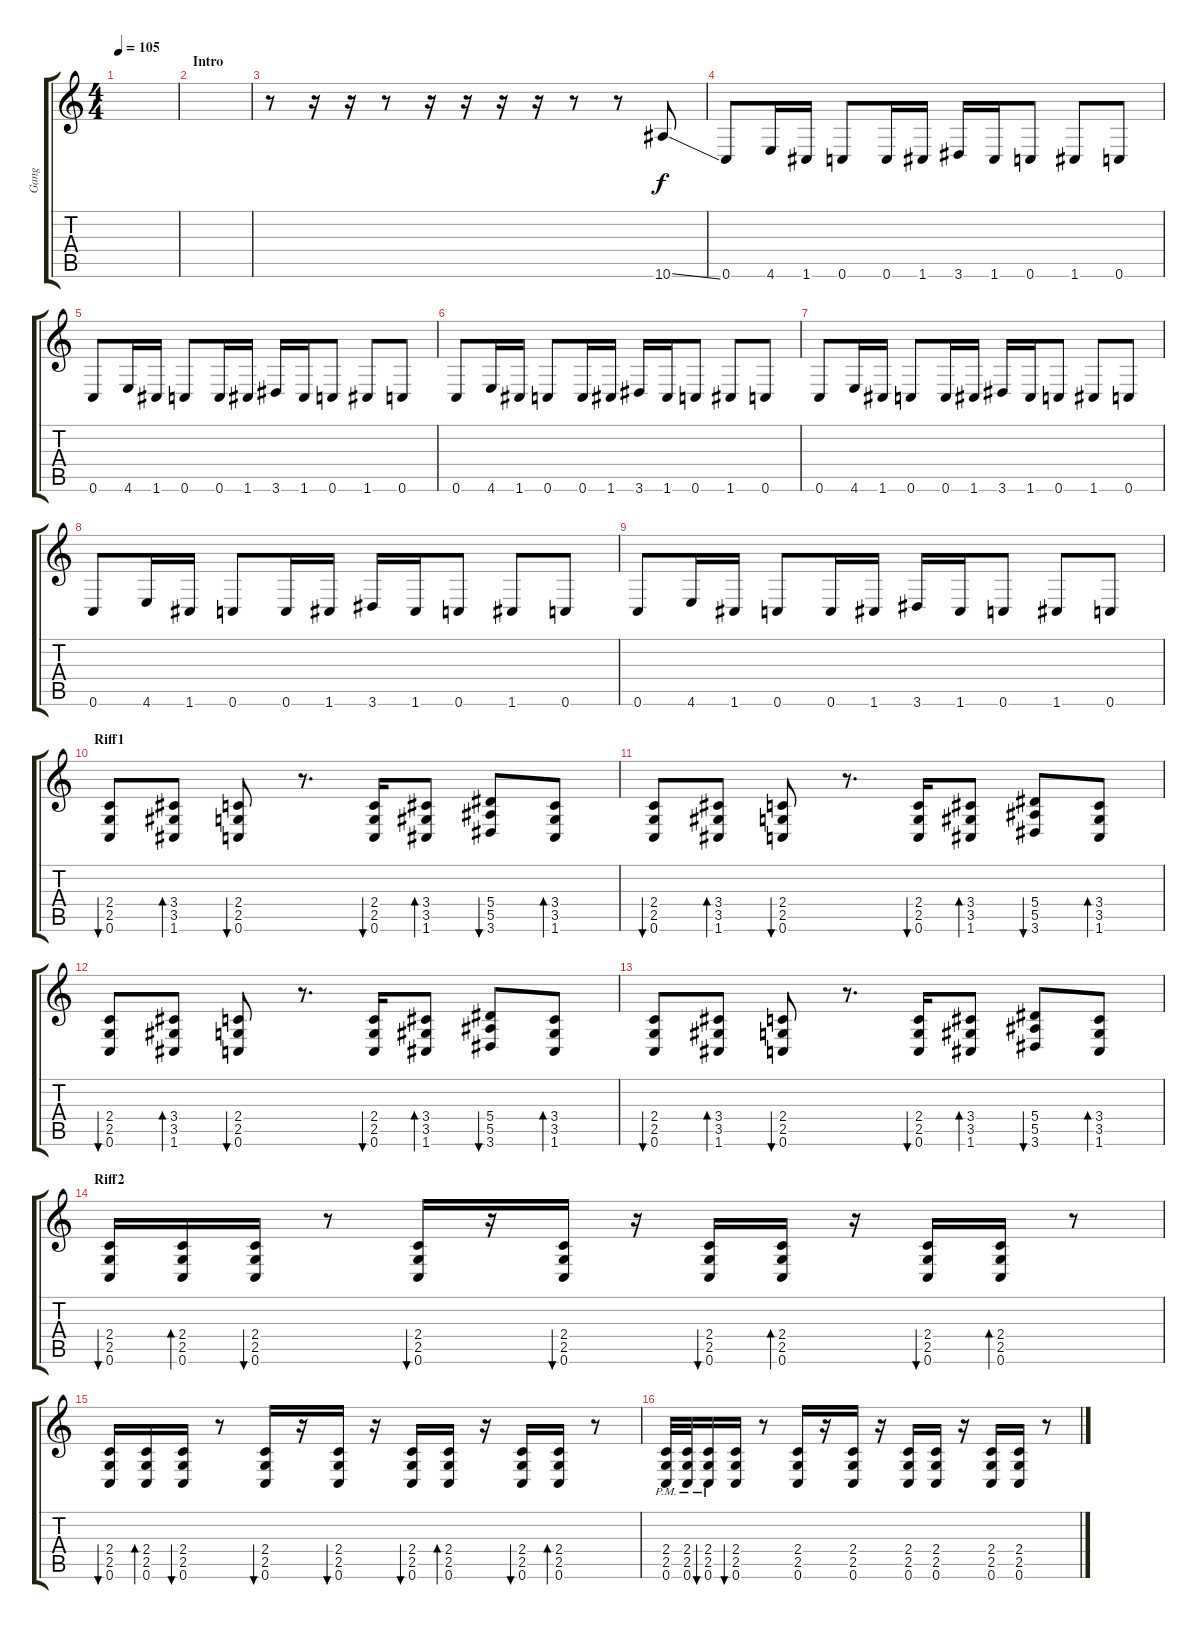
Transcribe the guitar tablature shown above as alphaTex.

\track ("Gang" "Gang") {instrument distortionguitar}
\staff {score tabs}
\tuning (C4 G3 Eb3 Bb2 F2 C2) {hide}
\ts (4 4)
\tempo 105
\clef g2
\ks c
|
\section ("" "Intro")
|
r.8 r.16 r.16 r.8 r.16 r.16 r.16 r.16 r.8 r.8 10.6{ss}.8 |
0.6.8 4.6.16 1.6.16 0.6.8 0.6.16 1.6.16 3.6.16 1.6.16 0.6.8 1.6.8 0.6.8 |
0.6.8 4.6.16 1.6.16 0.6.8 0.6.16 1.6.16 3.6.16 1.6.16 0.6.8 1.6.8 0.6.8 |
0.6.8 4.6.16 1.6.16 0.6.8 0.6.16 1.6.16 3.6.16 1.6.16 0.6.8 1.6.8 0.6.8 |
0.6.8 4.6.16 1.6.16 0.6.8 0.6.16 1.6.16 3.6.16 1.6.16 0.6.8 1.6.8 0.6.8 |
0.6.8 4.6.16 1.6.16 0.6.8 0.6.16 1.6.16 3.6.16 1.6.16 0.6.8 1.6.8 0.6.8 |
0.6.8 4.6.16 1.6.16 0.6.8 0.6.16 1.6.16 3.6.16 1.6.16 0.6.8 1.6.8 0.6.8 |
\section ("" "Riff1")
(2.4 2.5 0.6).8{bu 60} (3.4 3.5 1.6).8{bd 60} (2.4 2.5 0.6).8{bu 60} r.8{d} (2.4 2.5 0.6).16{bu 60} (3.4 3.5 1.6).8{bd 60} (5.4 5.5 3.6).8{bu 60} (3.4 3.5 1.6).8{bd 60} |
(2.4 2.5 0.6).8{bu 60} (3.4 3.5 1.6).8{bd 60} (2.4 2.5 0.6).8{bu 60} r.8{d} (2.4 2.5 0.6).16{bu 60} (3.4 3.5 1.6).8{bd 60} (5.4 5.5 3.6).8{bu 60} (3.4 3.5 1.6).8{bd 60} |
(2.4 2.5 0.6).8{bu 60} (3.4 3.5 1.6).8{bd 60} (2.4 2.5 0.6).8{bu 60} r.8{d} (2.4 2.5 0.6).16{bu 60} (3.4 3.5 1.6).8{bd 60} (5.4 5.5 3.6).8{bu 60} (3.4 3.5 1.6).8{bd 60} |
(2.4 2.5 0.6).8{bu 60} (3.4 3.5 1.6).8{bd 60} (2.4 2.5 0.6).8{bu 60} r.8{d} (2.4 2.5 0.6).16{bu 60} (3.4 3.5 1.6).8{bd 60} (5.4 5.5 3.6).8{bu 60} (3.4 3.5 1.6).8{bd 60} |
\section ("" "Riff2")
(2.4 2.5 0.6).16{bu 60} (2.4 2.5 0.6).16{bd 60} (2.4 2.5 0.6).16{bu 60} r.8 (2.4 2.5 0.6).16{bu 60} r.16 (2.4 2.5 0.6).16{bu 60} r.16 (2.4 2.5 0.6).16{bu 60} (2.4 2.5 0.6).16{bd 60} r.16 (2.4 2.5 0.6).16{bu 60} (2.4 2.5 0.6).16{bd 60} r.8 |
(2.4 2.5 0.6).16{bu 60} (2.4 2.5 0.6).16{bd 60} (2.4 2.5 0.6).16{bu 60} r.8 (2.4 2.5 0.6).16{bu 60} r.16 (2.4 2.5 0.6).16{bu 60} r.16 (2.4 2.5 0.6).16{bu 60} (2.4 2.5 0.6).16{bd 60} r.16 (2.4 2.5 0.6).16{bu 60} (2.4 2.5 0.6).16{bd 60} r.8 |
(2.4 2.5 0.6{pm}).32 (2.4 2.5 0.6{pm}).32 (2.4 2.5 0.6{pm}).16{bu 60} (2.4 2.5 0.6).16{bu 60} r.8 (2.4 2.5 0.6).16 r.16 (2.4 2.5 0.6).16 r.16 (2.4 2.5 0.6).16 (2.4 2.5 0.6).16 r.16 (2.4 2.5 0.6).16 (2.4 2.5 0.6).16 r.8
